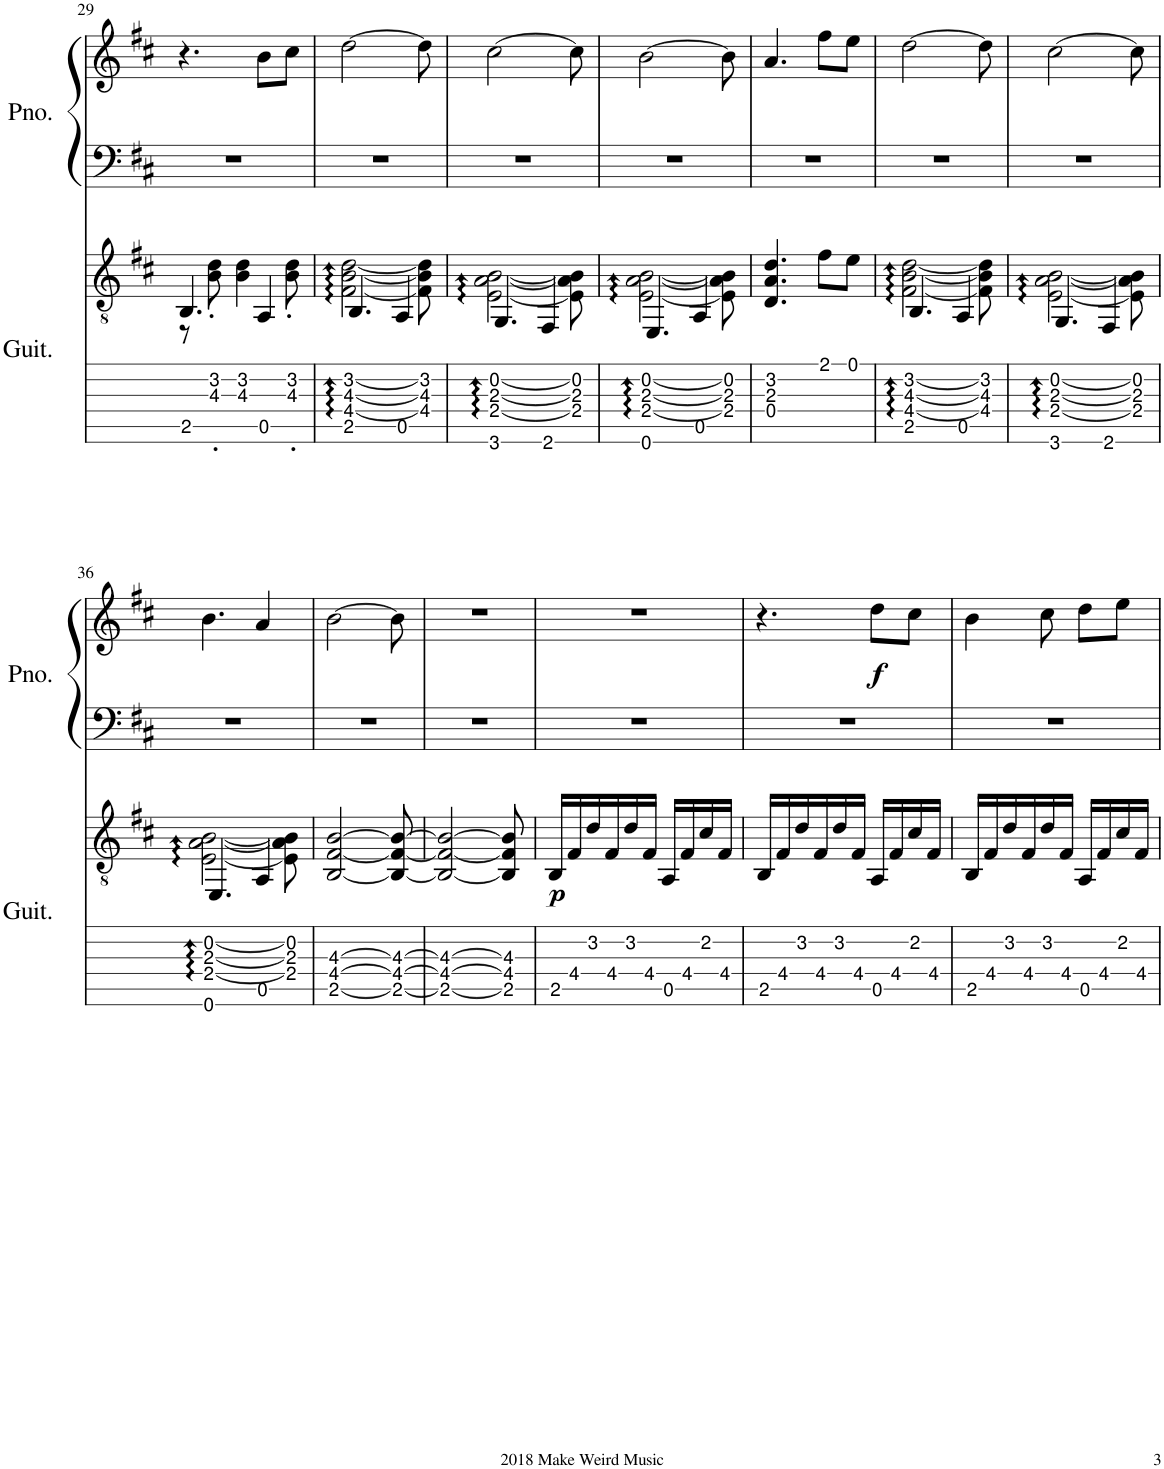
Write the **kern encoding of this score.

**kern	**kern	**dynam	**kern	**kern	**dynam
*part2	*part2	*part2	*part1	*part1	*part1
*staff4	*staff3	*staff3/4	*staff2	*staff1	*staff1/2
*I"Classical Guitar	*	*	*I"Piano	*	*
*I'Guit.	*	*	*I'Pno.	*	*
!!LO:PB:g=z
*	*clefGv2	*	*clefF4	*clefG2	*
*k[f#c#]	*k[f#c#]	*	*k[f#c#]	*k[f#c#]	*
*M5/8	*M5/8	*	*M5/8	*M5/8	*
=29	=29	=29	=29	=29	=29
*^	*^	*	*	*	*
4.BB	8r	4.BB/	8r	.	8%5r	4.r	.
.	8B' 8d'	.	8B\' 8d\'	.	.	.	.
.	4B 4d	.	4B\ 4d\	.	.	.	.
4AA	.	4AA/	.	.	.	8b\L	.
.	8B' 8d'	.	8B\' 8d\'	.	.	8cc#\J	.
=30	=30	=30	=30	=30	=30	=30	=30
4.BB	[2F#:: [2B:: [2d::	4.BB/	[2F#\:: [2B\:: [2d\::	.	8%5r	[2dd\	.
4AA	.	4AA/	.	.	.	.	.
.	8F#] 8B] 8d]	.	8F#\] 8B\] 8d\]	.	.	8dd\]	.
=31	=31	=31	=31	=31	=31	=31	=31
4.GG	[2E:: [2A:: [2B::	4.GG/	[2E\:: [2A\:: [2B\::	.	8%5r	[2cc#\	.
4FF#	.	4FF#/	.	.	.	.	.
.	8E] 8A] 8B]	.	8E\] 8A\] 8B\]	.	.	8cc#\]	.
=32	=32	=32	=32	=32	=32	=32	=32
4.EE	[2E:: [2A:: [2B::	4.EE/	[2E\:: [2A\:: [2B\::	.	8%5r	[2b\	.
4AA	.	4AA/	.	.	.	.	.
.	8E] 8A] 8B]	.	8E\] 8A\] 8B\]	.	.	8b\]	.
*v	*v	*	*	*	*	*	*
*	*v	*v	*	*	*	*
=33	=33	=33	=33	=33	=33
4.D 4.A 4.d	4.D/ 4.A/ 4.d/	.	8%5r	4.a/	.
8f#L	8f#\L	.	.	8ff#\L	.
8eJ	8e\J	.	.	8ee\J	.
=34	=34	=34	=34	=34	=34
*^	*^	*	*	*	*
4.BB	[2F#:: [2B:: [2d::	4.BB/	[2F#\:: [2B\:: [2d\::	.	8%5r	[2dd\	.
4AA	.	4AA/	.	.	.	.	.
.	8F#] 8B] 8d]	.	8F#\] 8B\] 8d\]	.	.	8dd\]	.
=35	=35	=35	=35	=35	=35	=35	=35
4.GG	[2E:: [2A:: [2B::	4.GG/	[2E\:: [2A\:: [2B\::	.	8%5r	[2cc#\	.
4FF#	.	4FF#/	.	.	.	.	.
.	8E] 8A] 8B]	.	8E\] 8A\] 8B\]	.	.	8cc#\]	.
!!LO:LB:g=z
=36	=36	=36	=36	=36	=36	=36	=36
4.EE	[2E:: [2A:: [2B::	4.EE/	[2E\:: [2A\:: [2B\::	.	8%5r	4.b\	.
4AA	.	4AA/	.	.	.	4a/	.
.	8E] 8A] 8B]	.	8E\] 8A\] 8B\]	.	.	.	.
*v	*v	*	*	*	*	*	*
*	*v	*v	*	*	*	*
=37	=37	=37	=37	=37	=37
[2BB [2F# [2B	[2BB/ [2F#/ [2B/	.	8%5r	[2b\	.
8BB_ 8F#_ 8B_	8BB/_ 8F#/_ 8B/_	.	.	8b\]	.
=38	=38	=38	=38	=38	=38
2BB_ 2F#_ 2B_	2BB/_ 2F#/_ 2B/_	.	8%5r	8%5r	.
8BB] 8F#] 8B]	8BB/] 8F#/] 8B/]	.	.	.	.
=39	=39	=39	=39	=39	=39
!	!	!LO:DY:b	!	!	!
16BBLL	16BB/LL	p	8%5r	8%5r	.
16F#	16F#/	.	.	.	.
16d	16d/	.	.	.	.
16F#JJ	16F#/	.	.	.	.
16dLL	16d/	.	.	.	.
16F#	16F#/JJ	.	.	.	.
16AA	16AA/LL	.	.	.	.
16F#	16F#/	.	.	.	.
16c#	16c#/	.	.	.	.
16F#JJ	16F#/JJ	.	.	.	.
=40	=40	=40	=40	=40	=40
16BBLL	16BB/LL	.	8%5r	4.r	.
16F#	16F#/	.	.	.	.
16d	16d/	.	.	.	.
16F#JJ	16F#/	.	.	.	.
16dLL	16d/	.	.	.	.
16F#	16F#/JJ	.	.	.	.
!	!	!	!	!	!LO:DY:b
16AA	16AA/LL	.	.	8dd\L	f
16F#	16F#/	.	.	.	.
16c#	16c#/	.	.	8cc#\J	.
16F#JJ	16F#/JJ	.	.	.	.
=41	=41	=41	=41	=41	=41
16BBLL	16BB/LL	.	8%5r	4b\	.
16F#	16F#/	.	.	.	.
16d	16d/	.	.	.	.
16F#JJ	16F#/	.	.	.	.
16dLL	16d/	.	.	8cc#\	.
16F#	16F#/JJ	.	.	.	.
16AA	16AA/LL	.	.	8dd\L	.
16F#	16F#/	.	.	.	.
16c#	16c#/	.	.	8ee\J	.
16F#JJ	16F#/JJ	.	.	.	.
=	=	=	=	=	=
*-	*-	*-	*-	*-	*-
